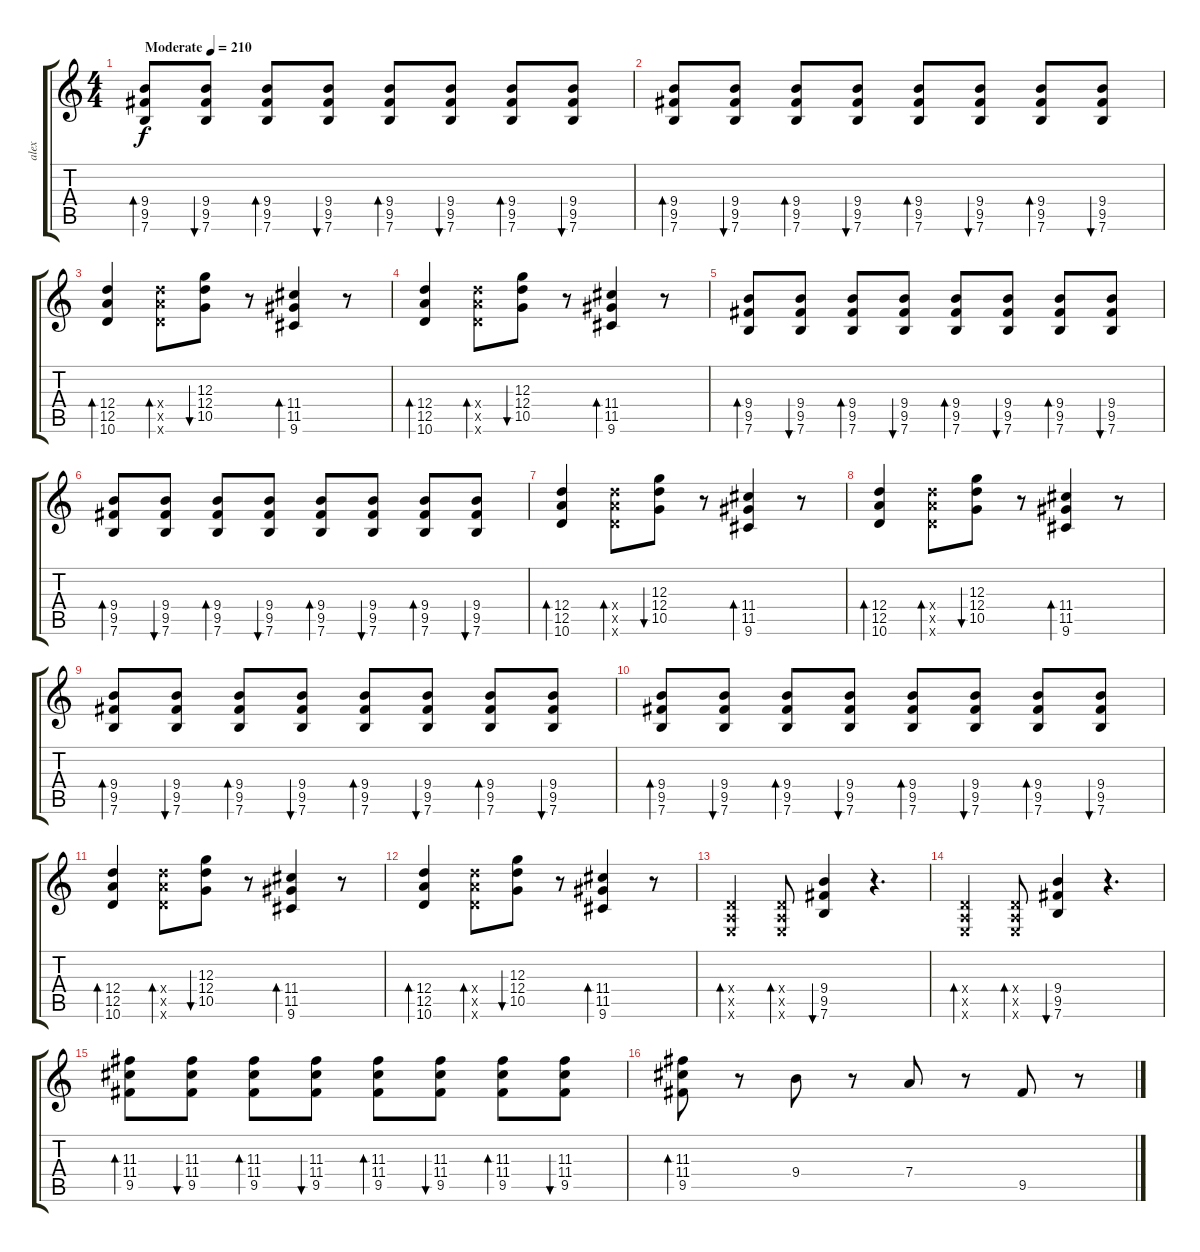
\track ("alex" "alex") {instrument electricguitarclean}
\staff {score tabs}
\tuning (E4 B3 G3 D3 A2 E2) {hide}
\ts (4 4)
\tempo (210 "Moderate")
\clef g2
\ks c
(9.4 9.5 7.6).8{bd 30 dy f instrument electricguitarclean} (9.4 9.5 7.6).8{bu 30} (9.4 9.5 7.6).8{bd 30} (9.4 9.5 7.6).8{bu 30} (9.4 9.5 7.6).8{bd 30} (9.4 9.5 7.6).8{bu 30} (9.4 9.5 7.6).8{bd 30} (9.4 9.5 7.6).8{bu 30} |
(9.4 9.5 7.6).8{bd 30} (9.4 9.5 7.6).8{bu 30} (9.4 9.5 7.6).8{bd 30} (9.4 9.5 7.6).8{bu 30} (9.4 9.5 7.6).8{bd 30} (9.4 9.5 7.6).8{bu 30} (9.4 9.5 7.6).8{bd 30} (9.4 9.5 7.6).8{bu 30} |
(12.4 12.5 10.6).4{bd 30} (12.4{x} 12.5{x} 10.6{x}).8{bd 30} (12.3 12.4 10.5).8{bu 30} r.8 (11.4 11.5 9.6).4{bd 30} r.8 |
(12.4 12.5 10.6).4{bd 30} (12.4{x} 12.5{x} 10.6{x}).8{bd 30} (12.3 12.4 10.5).8{bu 30} r.8 (11.4 11.5 9.6).4{bd 30} r.8 |
(9.4 9.5 7.6).8{bd 30} (9.4 9.5 7.6).8{bu 30} (9.4 9.5 7.6).8{bd 30} (9.4 9.5 7.6).8{bu 30} (9.4 9.5 7.6).8{bd 30} (9.4 9.5 7.6).8{bu 30} (9.4 9.5 7.6).8{bd 30} (9.4 9.5 7.6).8{bu 30} |
(9.4 9.5 7.6).8{bd 30} (9.4 9.5 7.6).8{bu 30} (9.4 9.5 7.6).8{bd 30} (9.4 9.5 7.6).8{bu 30} (9.4 9.5 7.6).8{bd 30} (9.4 9.5 7.6).8{bu 30} (9.4 9.5 7.6).8{bd 30} (9.4 9.5 7.6).8{bu 30} |
(12.4 12.5 10.6).4{bd 30} (12.4{x} 12.5{x} 10.6{x}).8{bd 30} (12.3 12.4 10.5).8{bu 30} r.8 (11.4 11.5 9.6).4{bd 30} r.8 |
(12.4 12.5 10.6).4{bd 30} (12.4{x} 12.5{x} 10.6{x}).8{bd 30} (12.3 12.4 10.5).8{bu 30} r.8 (11.4 11.5 9.6).4{bd 30} r.8 |
(9.4 9.5 7.6).8{bd 30} (9.4 9.5 7.6).8{bu 30} (9.4 9.5 7.6).8{bd 30} (9.4 9.5 7.6).8{bu 30} (9.4 9.5 7.6).8{bd 30} (9.4 9.5 7.6).8{bu 30} (9.4 9.5 7.6).8{bd 30} (9.4 9.5 7.6).8{bu 30} |
(9.4 9.5 7.6).8{bd 30} (9.4 9.5 7.6).8{bu 30} (9.4 9.5 7.6).8{bd 30} (9.4 9.5 7.6).8{bu 30} (9.4 9.5 7.6).8{bd 30} (9.4 9.5 7.6).8{bu 30} (9.4 9.5 7.6).8{bd 30} (9.4 9.5 7.6).8{bu 30} |
(12.4 12.5 10.6).4{bd 30} (12.4{x} 12.5{x} 10.6{x}).8{bd 30} (12.3 12.4 10.5).8{bu 30} r.8 (11.4 11.5 9.6).4{bd 30} r.8 |
(12.4 12.5 10.6).4{bd 30} (12.4{x} 12.5{x} 10.6{x}).8{bd 30} (12.3 12.4 10.5).8{bu 30} r.8 (11.4 11.5 9.6).4{bd 30} r.8 |
(0.4{x} 0.5{x} 0.6{x}).4{bd 30} (0.4{x} 0.5{x} 0.6{x}).8{bd 30} (9.4 9.5 7.6).4{bu 30} r.4{d} |
(0.4{x} 0.5{x} 0.6{x}).4{bd 30} (0.4{x} 0.5{x} 0.6{x}).8{bd 30} (9.4 9.5 7.6).4{bu 30} r.4{d} |
(11.3 11.4 9.5).8{bd 30} (11.3 11.4 9.5).8{bu 30} (11.3 11.4 9.5).8{bd 30} (11.3 11.4 9.5).8{bu 30} (11.3 11.4 9.5).8{bd 30} (11.3 11.4 9.5).8{bu 30} (11.3 11.4 9.5).8{bd 30} (11.3 11.4 9.5).8{bu 30} |
(11.3 11.4 9.5).8{bd 30} r.8 9.4.8 r.8 7.4.8 r.8 9.5.8 r.8
